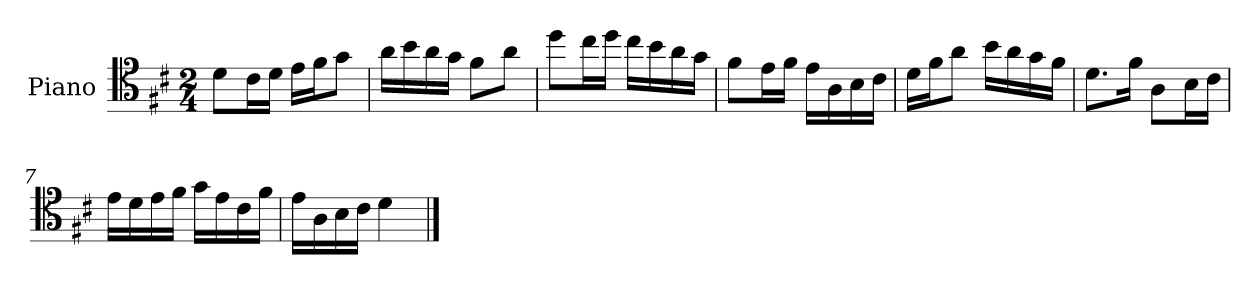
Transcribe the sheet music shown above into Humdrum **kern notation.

**kern
*part1
*staff1
*I"Piano
*I'Pno
*clefC4
*k[f#c#]
*D:
*M2/4
=1
8d\L
16c#\L
16d\JJ
16e\LL
16f#\J
8g\J
=2
16a\LL
16b\
16a\
16g\JJ
8f#\L
8a\J
=3
8dd\L
16cc#\L
16dd\JJ
16cc#\LL
16b\
16a\
16g\JJ
=4
8f#\L
16e\L
16f#\JJ
16e\LL
16A\
16B\
16c#\JJ
=5
16d\LL
16f#\J
8a\J
16b\LL
16a\
16g\
16f#\JJ
=6
8.d\L
16f#\Jk
8A\L
16B\L
16c#\JJ
=7
16e\LL
16d\
16e\
16f#\JJ
16g\LL
16e\
16c#\
16f#\JJ
=8
16e\LL
16A\
16B\
16c#\JJ
4d\
==
*-
